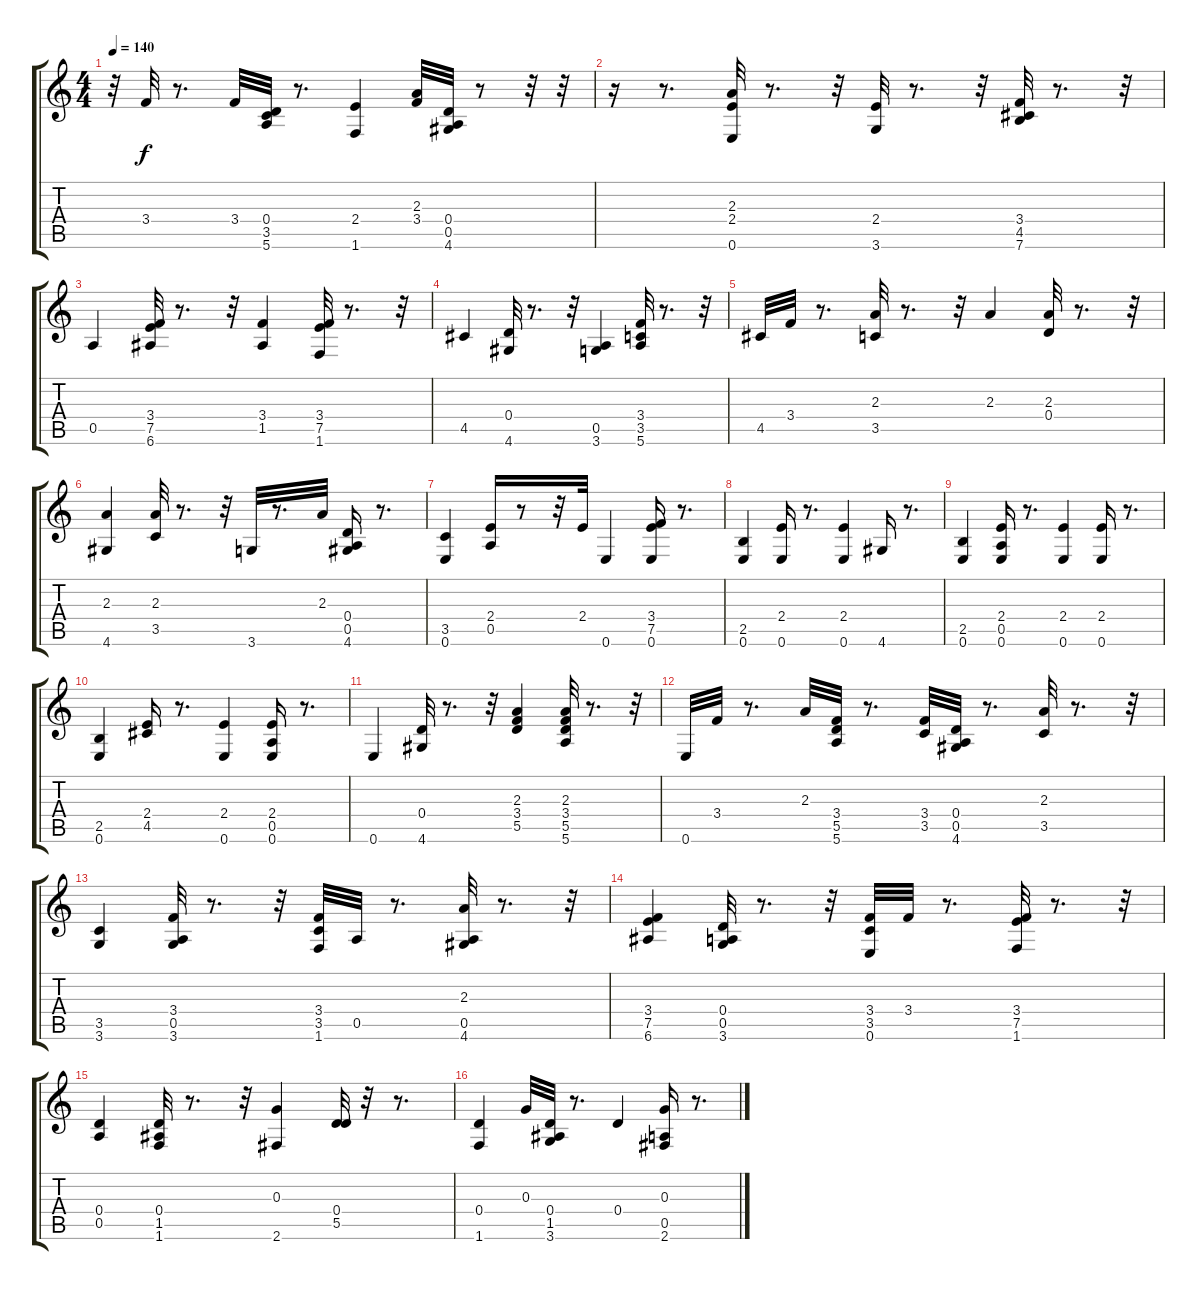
\track "" {instrument slapbass2}
\staff {score tabs}
\tuning (E4 B3 G3 D3 A2 E2) {hide}
\ts (4 4)
\tempo 140
\clef g2
\ks c
r.32{dy f} 3.4.32 r.8{d} 3.4.32 (0.4 3.5 5.6).32 r.8{d} (2.4 1.6).4 (2.3 3.4).32 (0.4 0.5 4.6).32 r.8 r.32 r.32 |
r.16 r.8{d} (2.3 2.4 0.6).32 r.8{d} r.32 (2.4 3.6).32 r.8{d} r.32 (3.4 4.5 7.6).32 r.8{d} r.32 |
0.5.4 (3.4 7.5 6.6).32 r.8{d} r.32 (3.4 1.5).4 (3.4 7.5 1.6).32 r.8{d} r.32 |
4.5.4 (0.4 4.6).32 r.8{d} r.32 (0.5 3.6).4 (3.4 3.5 5.6).32 r.8{d} r.32 |
4.5.32 3.4.32 r.8{d} (2.3 3.5).32 r.8{d} r.32 2.3.4 (2.3 0.4).32 r.8{d} r.32 |
(2.3 4.6).4 (2.3 3.5).32 r.8{d} r.32 3.6.32 r.8{d} 2.3.32 (0.4 0.5 4.6).16 r.8{d} |
(3.5 0.6).4 (2.4 0.5).16 r.8 r.32 2.4.32 0.6.4 (3.4 7.5 0.6).16 r.8{d} |
(2.5 0.6).4 (2.4 0.6).16 r.8{d} (2.4 0.6).4 4.6.16 r.8{d} |
(2.5 0.6).4 (2.4 0.5 0.6).16 r.8{d} (2.4 0.6).4 (2.4 0.6).16 r.8{d} |
(2.5 0.6).4 (2.4 4.5).16 r.8{d} (2.4 0.6).4 (2.4 0.5 0.6).16 r.8{d} |
0.6.4 (0.4 4.6).32 r.8{d} r.32 (2.3 3.4 5.5).4 (2.3 3.4 5.5 5.6).32 r.8{d} r.32 |
0.6.32 3.4.32 r.8{d} 2.3.32 (3.4 5.5 5.6).32 r.8{d} (3.4 3.5).32 (0.4 0.5 4.6).32 r.8{d} (2.3 3.5).32 r.8{d} r.32 |
(3.5 3.6).4 (3.4 0.5 3.6).32 r.8{d} r.32 (3.4 3.5 1.6).32 0.5.32 r.8{d} (2.3 0.5 4.6).32 r.8{d} r.32 |
(3.4 7.5 6.6).4 (0.4 0.5 3.6).32 r.8{d} r.32 (3.4 3.5 0.6).32 3.4.32 r.8{d} (3.4 7.5 1.6).32 r.8{d} r.32 |
(0.4 0.5).4 (0.4 1.5 1.6).32 r.8{d} r.32 (0.3 2.6).4 (0.4 5.5).32 r.32 r.8{d} |
(0.4 1.6).4 0.3.32 (0.4 1.5 3.6).32 r.8{d} 0.4.4 (0.3 0.5 2.6).16 r.8{d}
